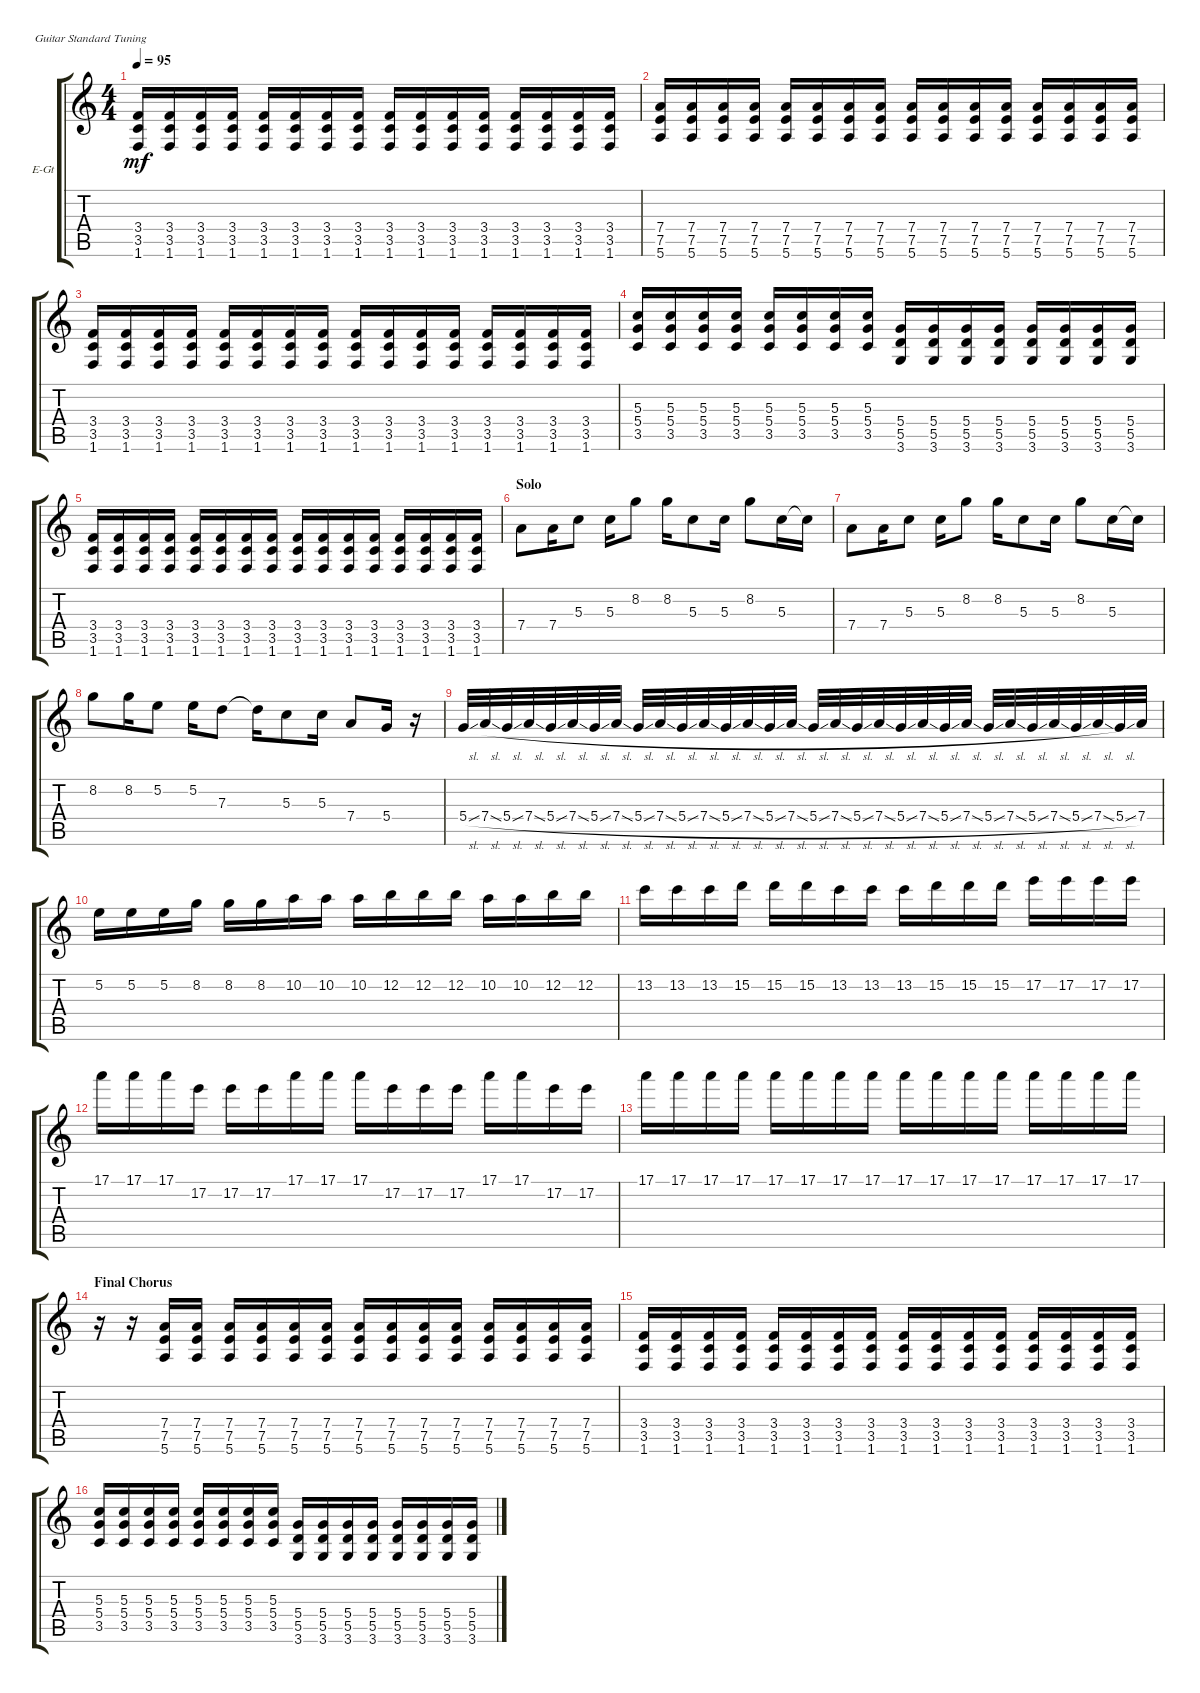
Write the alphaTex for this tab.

\bracketExtendMode groupsimilarinstruments
\firstSystemTrackNameOrientation horizontal
\otherSystemsTrackNameOrientation horizontal
\track ("Lead Guitar" "E-Gt") {instrument distortionguitar}
\staff {score tabs}
\tuning (E4 B3 G3 D3 A2 E2)
\ts (4 4)
\tempo 95
\clef g2
\ks c
(1.6 3.5 3.4).16{dy mf} (1.6 3.5 3.4).16 (1.6 3.5 3.4).16 (1.6 3.5 3.4).16 (1.6 3.5 3.4).16 (1.6 3.5 3.4).16 (1.6 3.5 3.4).16 (1.6 3.5 3.4).16 (1.6 3.5 3.4).16 (1.6 3.5 3.4).16 (1.6 3.5 3.4).16 (1.6 3.5 3.4).16 (1.6 3.5 3.4).16 (1.6 3.5 3.4).16 (1.6 3.5 3.4).16 (1.6 3.5 3.4).16 |
(5.6 7.5 7.4).16 (5.6 7.5 7.4).16 (5.6 7.5 7.4).16 (5.6 7.5 7.4).16 (5.6 7.5 7.4).16 (5.6 7.5 7.4).16 (5.6 7.5 7.4).16 (5.6 7.5 7.4).16 (5.6 7.5 7.4).16 (5.6 7.5 7.4).16 (5.6 7.5 7.4).16 (5.6 7.5 7.4).16 (5.6 7.5 7.4).16 (5.6 7.5 7.4).16 (5.6 7.5 7.4).16 (5.6 7.5 7.4).16 |
(1.6 3.5 3.4).16 (1.6 3.5 3.4).16 (1.6 3.5 3.4).16 (1.6 3.5 3.4).16 (1.6 3.5 3.4).16 (1.6 3.5 3.4).16 (1.6 3.5 3.4).16 (1.6 3.5 3.4).16 (1.6 3.5 3.4).16 (1.6 3.5 3.4).16 (1.6 3.5 3.4).16 (1.6 3.5 3.4).16 (1.6 3.5 3.4).16 (1.6 3.5 3.4).16 (1.6 3.5 3.4).16 (1.6 3.5 3.4).16 |
(3.5 5.4 5.3).16 (3.5 5.4 5.3).16 (3.5 5.4 5.3).16 (3.5 5.4 5.3).16 (3.5 5.4 5.3).16 (3.5 5.4 5.3).16 (3.5 5.4 5.3).16 (3.5 5.4 5.3).16 (3.6 5.5 5.4).16 (3.6 5.5 5.4).16 (3.6 5.5 5.4).16 (3.6 5.5 5.4).16 (3.6 5.5 5.4).16 (3.6 5.5 5.4).16 (3.6 5.5 5.4).16 (3.6 5.5 5.4).16 |
(1.6 3.5 3.4).16 (1.6 3.5 3.4).16 (1.6 3.5 3.4).16 (1.6 3.5 3.4).16 (1.6 3.5 3.4).16 (1.6 3.5 3.4).16 (1.6 3.5 3.4).16 (1.6 3.5 3.4).16 (1.6 3.5 3.4).16 (1.6 3.5 3.4).16 (1.6 3.5 3.4).16 (1.6 3.5 3.4).16 (1.6 3.5 3.4).16 (1.6 3.5 3.4).16 (1.6 3.5 3.4).16 (1.6 3.5 3.4).16 |
\section ("" "Solo")
7.4.8 7.4.16 5.3.8 5.3.16 8.2.8 8.2.16 5.3.8 5.3.16 8.2.8 5.3.16 5.3{t}.16 |
7.4.8 7.4.16 5.3.8 5.3.16 8.2.8 8.2.16 5.3.8 5.3.16 8.2.8 5.3.16 5.3{t}.16 |
8.2.8 8.2.16 5.2.8 5.2.16 7.3.8 7.3{t}.16 5.3.8 5.3.16 7.4.8 5.4.16 r.16 |
5.4{sl}.32 7.4{sl}.32 5.4{sl}.32 7.4{sl}.32 5.4{sl}.32 7.4{sl}.32 5.4{sl}.32 7.4{sl}.32 5.4{sl}.32 7.4{sl}.32 5.4{sl}.32 7.4{sl}.32 5.4{sl}.32 7.4{sl}.32 5.4{sl}.32 7.4{sl}.32 5.4{sl}.32 7.4{sl}.32 5.4{sl}.32 7.4{sl}.32 5.4{sl}.32 7.4{sl}.32 5.4{sl}.32 7.4{sl}.32 5.4{sl}.32 7.4{sl}.32 5.4{sl}.32 7.4{sl}.32 5.4{sl}.32 7.4{sl}.32 5.4{sl}.32 7.4.32 |
5.2.16 5.2.16 5.2.16 8.2.16 8.2.16 8.2.16 10.2.16 10.2.16 10.2.16 12.2.16 12.2.16 12.2.16 10.2.16 10.2.16 12.2.16 12.2.16 |
13.2.16 13.2.16 13.2.16 15.2.16 15.2.16 15.2.16 13.2.16 13.2.16 13.2.16 15.2.16 15.2.16 15.2.16 17.2.16 17.2.16 17.2.16 17.2.16 |
17.1.16 17.1.16 17.1.16 17.2.16 17.2.16 17.2.16 17.1.16 17.1.16 17.1.16 17.2.16 17.2.16 17.2.16 17.1.16 17.1.16 17.2.16 17.2.16 |
17.1.16 17.1.16 17.1.16 17.1.16 17.1.16 17.1.16 17.1.16 17.1.16 17.1.16 17.1.16 17.1.16 17.1.16 17.1.16 17.1.16 17.1.16 17.1.16 |
\section ("" "Final Chorus")
r.16 r.16 (5.6 7.5 7.4).16 (5.6 7.5 7.4).16 (5.6 7.5 7.4).16 (5.6 7.5 7.4).16 (5.6 7.5 7.4).16 (5.6 7.5 7.4).16 (5.6 7.5 7.4).16 (5.6 7.5 7.4).16 (5.6 7.5 7.4).16 (5.6 7.5 7.4).16 (5.6 7.5 7.4).16 (5.6 7.5 7.4).16 (5.6 7.5 7.4).16 (5.6 7.5 7.4).16 |
(1.6 3.5 3.4).16 (1.6 3.5 3.4).16 (1.6 3.5 3.4).16 (1.6 3.5 3.4).16 (1.6 3.5 3.4).16 (1.6 3.5 3.4).16 (1.6 3.5 3.4).16 (1.6 3.5 3.4).16 (1.6 3.5 3.4).16 (1.6 3.5 3.4).16 (1.6 3.5 3.4).16 (1.6 3.5 3.4).16 (1.6 3.5 3.4).16 (1.6 3.5 3.4).16 (1.6 3.5 3.4).16 (1.6 3.5 3.4).16 |
(3.5 5.4 5.3).16 (3.5 5.4 5.3).16 (3.5 5.4 5.3).16 (3.5 5.4 5.3).16 (3.5 5.4 5.3).16 (3.5 5.4 5.3).16 (3.5 5.4 5.3).16 (3.5 5.4 5.3).16 (3.6 5.5 5.4).16 (3.6 5.5 5.4).16 (3.6 5.5 5.4).16 (3.6 5.5 5.4).16 (3.6 5.5 5.4).16 (3.6 5.5 5.4).16 (3.6 5.5 5.4).16 (3.6 5.5 5.4).16
